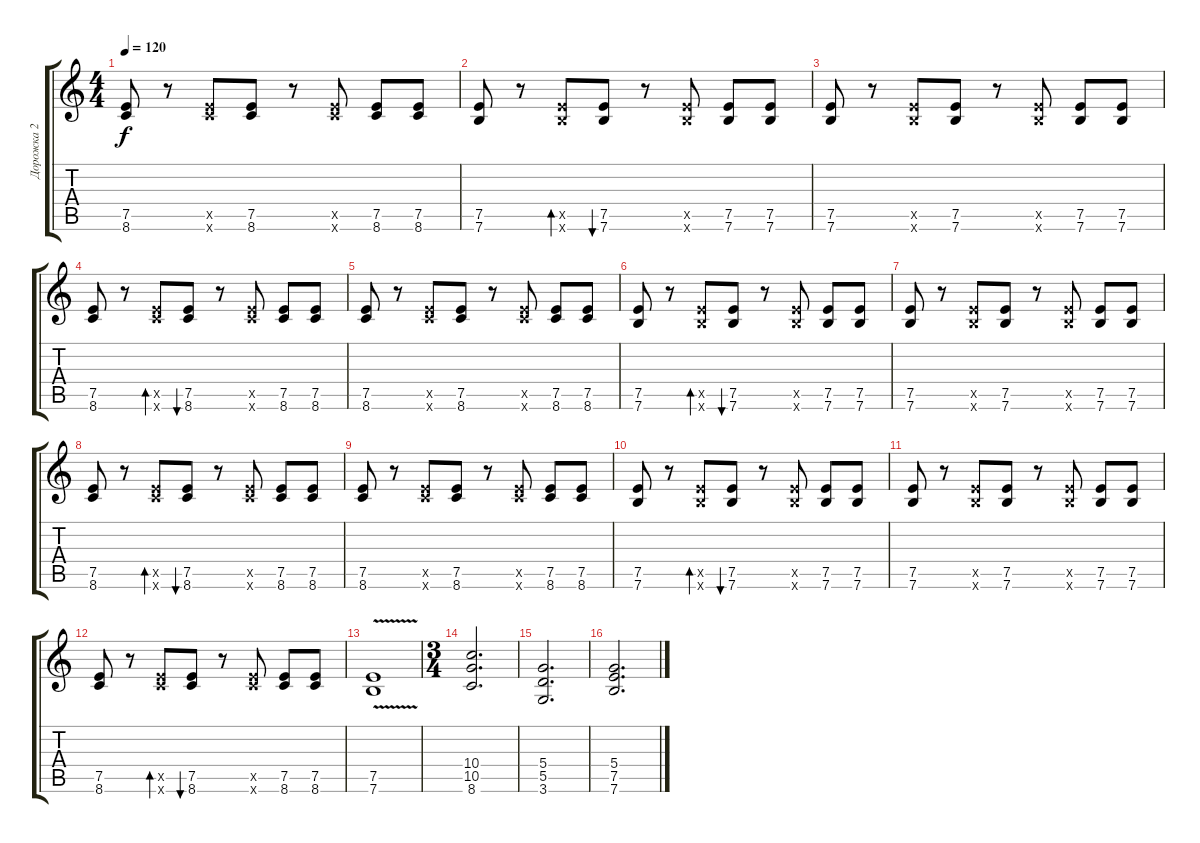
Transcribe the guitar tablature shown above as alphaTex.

\track ("Дорожка 2" "Дорожка 2") {instrument distortionguitar}
\staff {score tabs}
\tuning (E4 B3 G3 D3 A2 E2) {hide}
\ts (4 4)
\tempo 120
\clef g2
\ks c
(7.5 8.6).8{dy f} r.8 (7.5{x} 8.6{x}).8 (7.5 8.6).8 r.8 (7.5{x} 8.6{x}).8 (7.5 8.6).8 (7.5 8.6).8 |
(7.5 7.6).8 r.8 (7.5{x} 7.6{x}).8{bd 60} (7.5 7.6).8{bu 60} r.8 (7.5{x} 7.6{x}).8 (7.5 7.6).8 (7.5 7.6).8 |
(7.5 7.6).8 r.8 (7.5{x} 7.6{x}).8 (7.5 7.6).8 r.8 (7.5{x} 7.6{x}).8 (7.5 7.6).8 (7.5 7.6).8 |
(7.5 8.6).8 r.8 (7.5{x} 8.6{x}).8{bd 60} (7.5 8.6).8{bu 60} r.8 (7.5{x} 8.6{x}).8 (7.5 8.6).8 (7.5 8.6).8 |
(7.5 8.6).8 r.8 (7.5{x} 8.6{x}).8 (7.5 8.6).8 r.8 (7.5{x} 8.6{x}).8 (7.5 8.6).8 (7.5 8.6).8 |
(7.5 7.6).8 r.8 (7.5{x} 7.6{x}).8{bd 60} (7.5 7.6).8{bu 60} r.8 (7.5{x} 7.6{x}).8 (7.5 7.6).8 (7.5 7.6).8 |
(7.5 7.6).8 r.8 (7.5{x} 7.6{x}).8 (7.5 7.6).8 r.8 (7.5{x} 7.6{x}).8 (7.5 7.6).8 (7.5 7.6).8 |
(7.5 8.6).8 r.8 (7.5{x} 8.6{x}).8{bd 60} (7.5 8.6).8{bu 60} r.8 (7.5{x} 8.6{x}).8 (7.5 8.6).8 (7.5 8.6).8 |
(7.5 8.6).8 r.8 (7.5{x} 8.6{x}).8 (7.5 8.6).8 r.8 (7.5{x} 8.6{x}).8 (7.5 8.6).8 (7.5 8.6).8 |
(7.5 7.6).8 r.8 (7.5{x} 7.6{x}).8{bd 60} (7.5 7.6).8{bu 60} r.8 (7.5{x} 7.6{x}).8 (7.5 7.6).8 (7.5 7.6).8 |
(7.5 7.6).8 r.8 (7.5{x} 7.6{x}).8 (7.5 7.6).8 r.8 (7.5{x} 7.6{x}).8 (7.5 7.6).8 (7.5 7.6).8 |
(7.5 8.6).8 r.8 (7.5{x} 8.6{x}).8{bd 60} (7.5 8.6).8{bu 60} r.8 (7.5{x} 8.6{x}).8 (7.5 8.6).8 (7.5 8.6).8 |
(7.5 7.6{v}).1 |
\ts (3 4)
(10.4 10.5 8.6).2{d} |
(5.4 5.5 3.6).2{d} |
(5.4 7.5 7.6).2{d}
